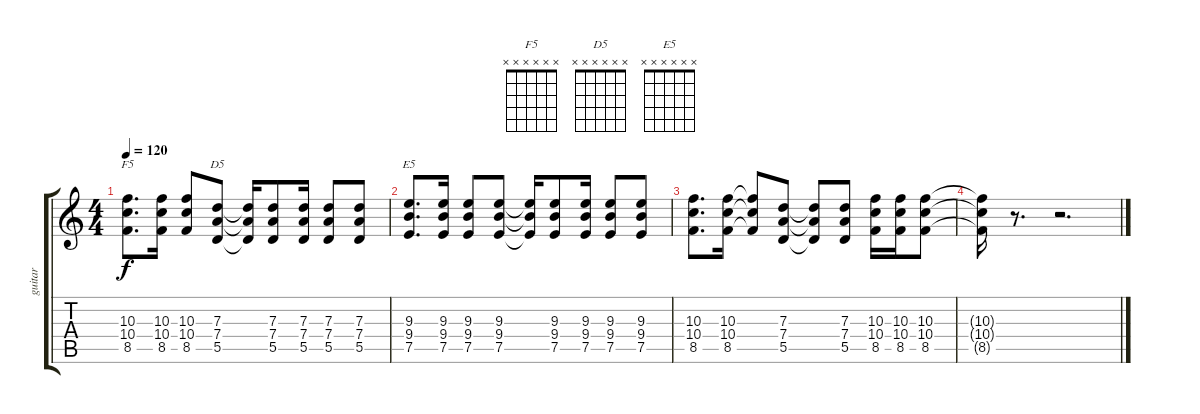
\track ("guitar" "guitar") {instrument distortionguitar}
\staff {score tabs}
\tuning (E4 B3 G3 D3 A2 E2) {hide}
\chord ("F5" x x x x x x)
\chord ("D5" x x x x x x)
\chord ("E5" x x x x x x)
\ts (4 4)
\tempo 120
\clef g2
\ks c
(10.3 10.4 8.5).8{d ch "F5" dy f} (10.3 10.4 8.5).16 (10.3 10.4 8.5).8 (7.3 7.4 5.5).8{ch "D5"} (7.3{t} 7.4{t} 5.5{t}).16 (7.3 7.4 5.5).8 (7.3 7.4 5.5).16 (7.3 7.4 5.5).8 (7.3 7.4 5.5).8 |
(9.3 9.4 7.5).8{d ch "E5"} (9.3 9.4 7.5).16 (9.3 9.4 7.5).8 (9.3 9.4 7.5).8 (9.3{t} 9.4{t} 7.5{t}).16 (9.3 9.4 7.5).8 (9.3 9.4 7.5).16 (9.3 9.4 7.5).8 (9.3 9.4 7.5).8 |
(10.3 10.4 8.5).8{d} (10.3 10.4 8.5).16 (10.3{t} 10.4{t} 8.5{t}).8 (7.3 7.4 5.5).8 (7.3{t} 7.4{t} 5.5{t}).8 (7.3 7.4 5.5).8 (10.3 10.4 8.5).16 (10.3 10.4 8.5).16 (10.3 10.4 8.5).8 |
(10.3{t} 10.4{t} 8.5{t}).16 r.8{d} r.2{d}
